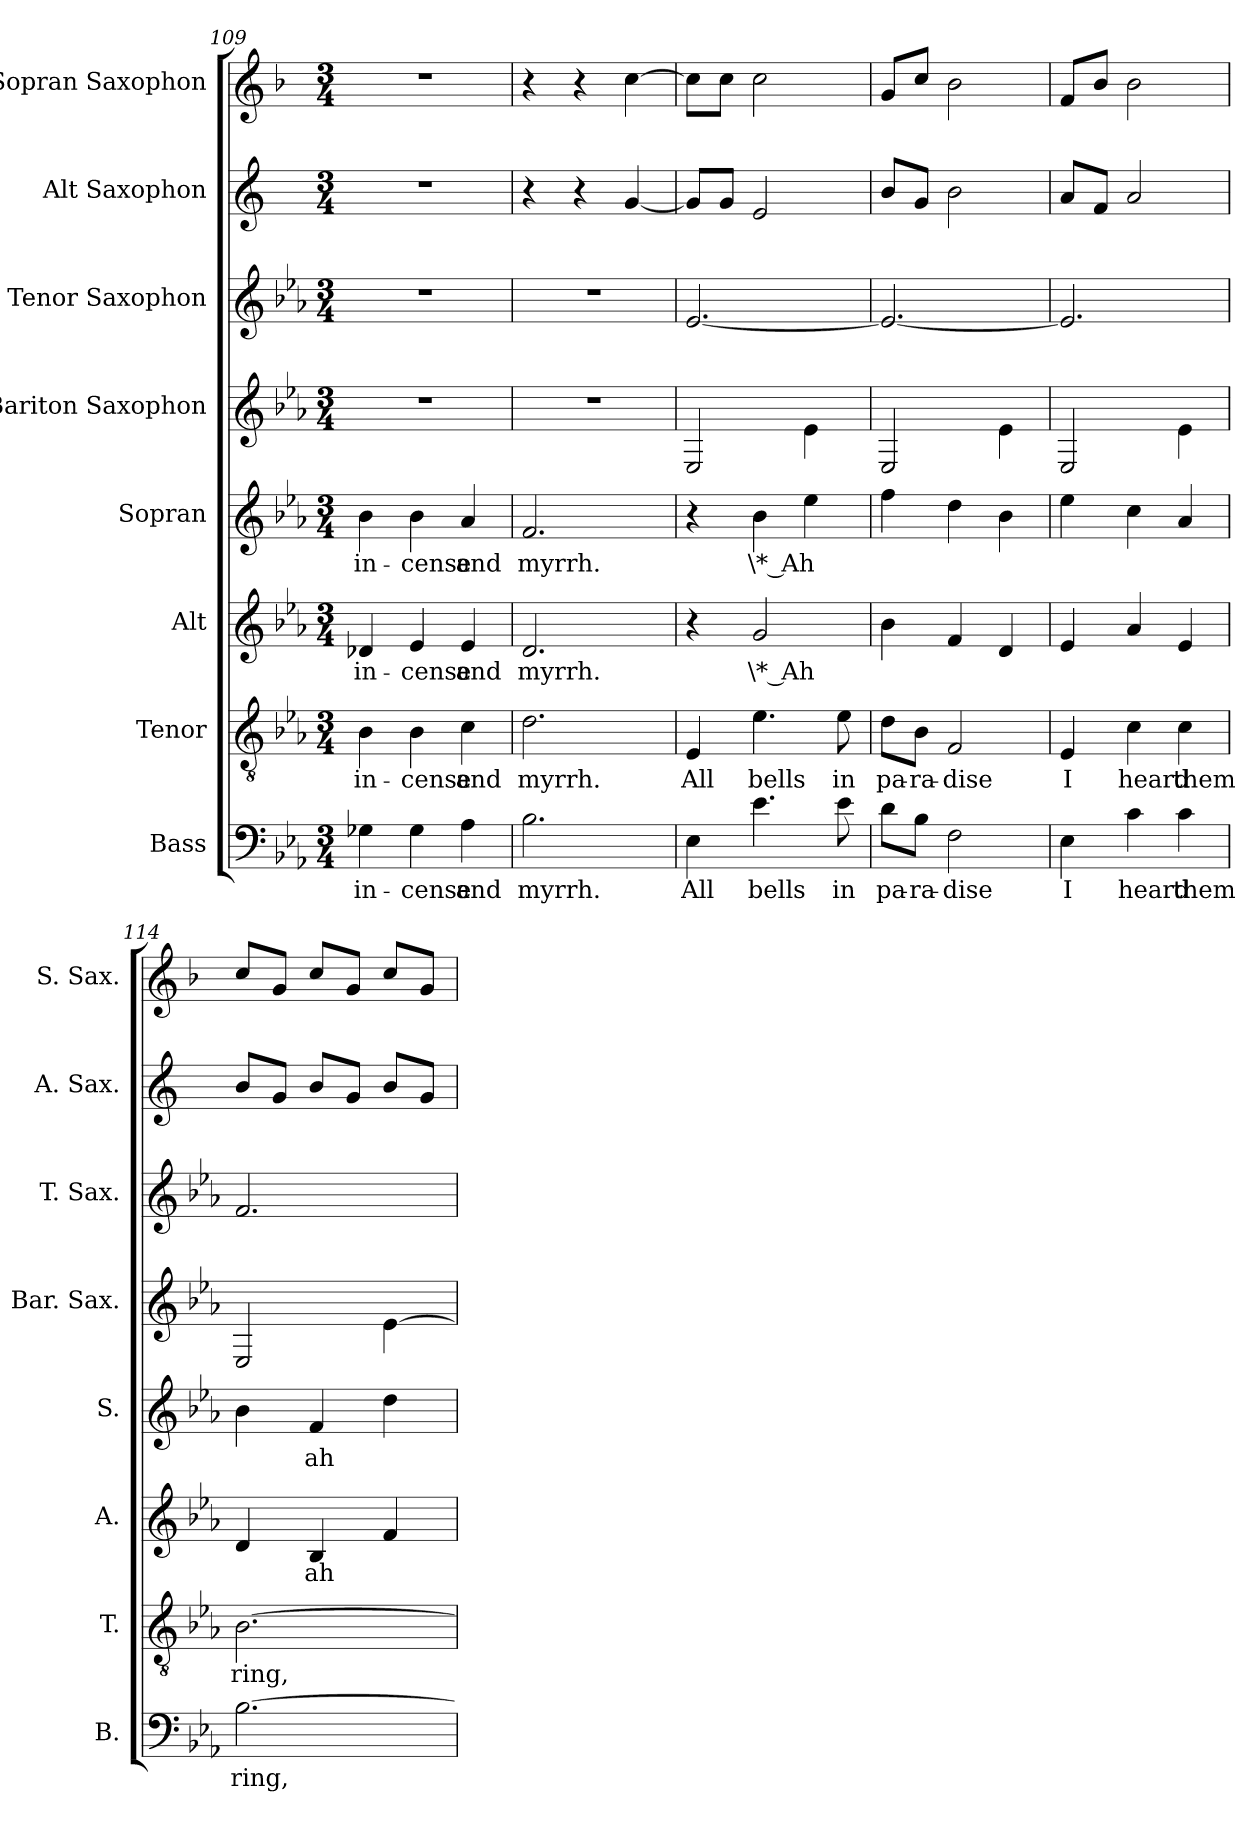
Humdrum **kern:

**kern	**text	**kern	**text	**kern	**text	**kern	**text	**kern	**kern	**kern	**kern
*part8	*part8	*part7	*part7	*part6	*part6	*part5	*part5	*part4	*part3	*part2	*part1
*staff8	*staff8	*staff7	*staff7	*staff6	*staff6	*staff5	*staff5	*staff4	*staff3	*staff2	*staff1
*I"Bass	*	*I"Tenor	*	*I"Alt	*	*I"Sopran	*	*I"Bariton Saxophon	*I"Tenor Saxophon	*I"Alt Saxophon	*I"Sopran Saxophon
*I'B.	*	*I'T.	*	*I'A.	*	*I'S.	*	*I'Bar. Sax.	*I'T. Sax.	*I'A. Sax.	*I'S. Sax.
*clefF4	*	*clefGv2	*	*clefG2	*	*clefG2	*	*clefG2	*clefG2	*clefG2	*clefG2
*	*	*	*	*	*	*	*	*ITrd12c21	*ITrd8c14	*ITrd5c9	*ITrd1c2
*k[b-e-a-]	*	*k[b-e-a-]	*	*k[b-e-a-]	*	*k[b-e-a-]	*	*k[b-e-a-]	*k[b-e-a-]	*k[b-e-a-]	*k[b-e-a-]
*M3/4	*	*M3/4	*	*M3/4	*	*M3/4	*	*M3/4	*M3/4	*M3/4	*M3/4
=109	=109	=109	=109	=109	=109	=109	=109	=109	=109	=109	=109
!	!LO:LY:b	!	!LO:LY:b	!	!LO:LY:b	!	!LO:LY:b	!	!	!	!
4G-X\	in-	4B-\	in-	4d-X/	in-	4b-\	in-	2.r	2.r	2.r	2.r
!	!LO:LY:b	!	!LO:LY:b	!	!LO:LY:b	!	!LO:LY:b	!	!	!	!
4G-\	-cense	4B-\	-cense	4e-/	-cense	4b-\	-cense	.	.	.	.
!	!LO:LY:b	!	!LO:LY:b	!	!LO:LY:b	!	!LO:LY:b	!	!	!	!
4A-\	and	4c\	and	4e-/	and	4a-/	and	.	.	.	.
=110	=110	=110	=110	=110	=110	=110	=110	=110	=110	=110	=110
!	!LO:LY:b	!	!LO:LY:b	!	!LO:LY:b	!	!LO:LY:b	!	!	!	!
2.B-\	myrrh.	2.d\	myrrh.	2.d/	myrrh.	2.f/	myrrh.	2.r	2.r	4r	4r
.	.	.	.	.	.	.	.	.	.	4r	4r
.	.	.	.	.	.	.	.	.	.	[4B-/	[4b-\
=111	=111	=111	=111	=111	=111	=111	=111	=111	=111	=111	=111
!	!LO:LY:b	!	!LO:LY:b	!	!	!	!	!	!	!	!
4E-\	All	4E-/	All	4r	.	4r	.	2EE-/	[2.E-/	8B-/L]	8b-\L]
.	.	.	.	.	.	.	.	.	.	8B-/J	8b-\J
!	!LO:LY:b	!	!LO:LY:b	!	!LO:LY:b	!	!LO:LY:b	!	!	!	!
4.e-\	bells	4.e-\	bells	2g/	\* Ah	4b-\	\* Ah	.	.	2G/	2b-\
.	.	.	.	.	.	4ee-\	.	4E-\	.	.	.
!	!LO:LY:b	!	!LO:LY:b	!	!	!	!	!	!	!	!
8e-\	in	8e-\	in	.	.	.	.	.	.	.	.
=112	=112	=112	=112	=112	=112	=112	=112	=112	=112	=112	=112
!	!LO:LY:b	!	!LO:LY:b	!	!	!	!	!	!	!	!
8d\L	pa-	8d\L	pa-	4b-\	.	4ff\	.	2EE-/	2.E-/_	8d/L	8f/L
!	!LO:LY:b	!	!LO:LY:b	!	!	!	!	!	!	!	!
8B-\J	-ra-	8B-\J	-ra-	.	.	.	.	.	.	8B-/J	8b-/J
!	!LO:LY:b	!	!LO:LY:b	!	!	!	!	!	!	!	!
2F\	-dise	2F/	-dise	4f/	.	4dd\	.	.	.	2d\	2a-\
.	.	.	.	4d/	.	4b-\	.	4E-\	.	.	.
=113	=113	=113	=113	=113	=113	=113	=113	=113	=113	=113	=113
!	!LO:LY:b	!	!LO:LY:b	!	!	!	!	!	!	!	!
4E-\	I	4E-/	I	4e-/	.	4ee-\	.	2EE-/	2.E-/]	8c/L	8e-/L
.	.	.	.	.	.	.	.	.	.	8A-/J	8a-/J
!	!LO:LY:b	!	!LO:LY:b	!	!	!	!	!	!	!	!
4c\	heard	4c\	heard	4a-/	.	4cc\	.	.	.	2c/	2a-\
!	!LO:LY:b	!	!LO:LY:b	!	!	!	!	!	!	!	!
4c\	them	4c\	them	4e-/	.	4a-/	.	4E-\	.	.	.
!!LO:PB:g=z
=114	=114	=114	=114	=114	=114	=114	=114	=114	=114	=114	=114
!	!LO:LY:b	!	!LO:LY:b	!	!	!	!	!	!	!	!
[2.B-\	ring,	[2.B-\	ring,	4d/	.	4b-\	.	2EE-/	2.F/	8d/L	8b-/L
.	.	.	.	.	.	.	.	.	.	8B-/J	8f/J
!	!	!	!	!	!LO:LY:b	!	!LO:LY:b	!	!	!	!
.	.	.	.	4B-/	ah	4f/	ah	.	.	8d/L	8b-/L
.	.	.	.	.	.	.	.	.	.	8B-/J	8f/J
.	.	.	.	4f/	.	4dd\	.	[4E-\	.	8d/L	8b-/L
.	.	.	.	.	.	.	.	.	.	8B-/J	8f/J
=	=	=	=	=	=	=	=	=	=	=	=
*-	*-	*-	*-	*-	*-	*-	*-	*-	*-	*-	*-
